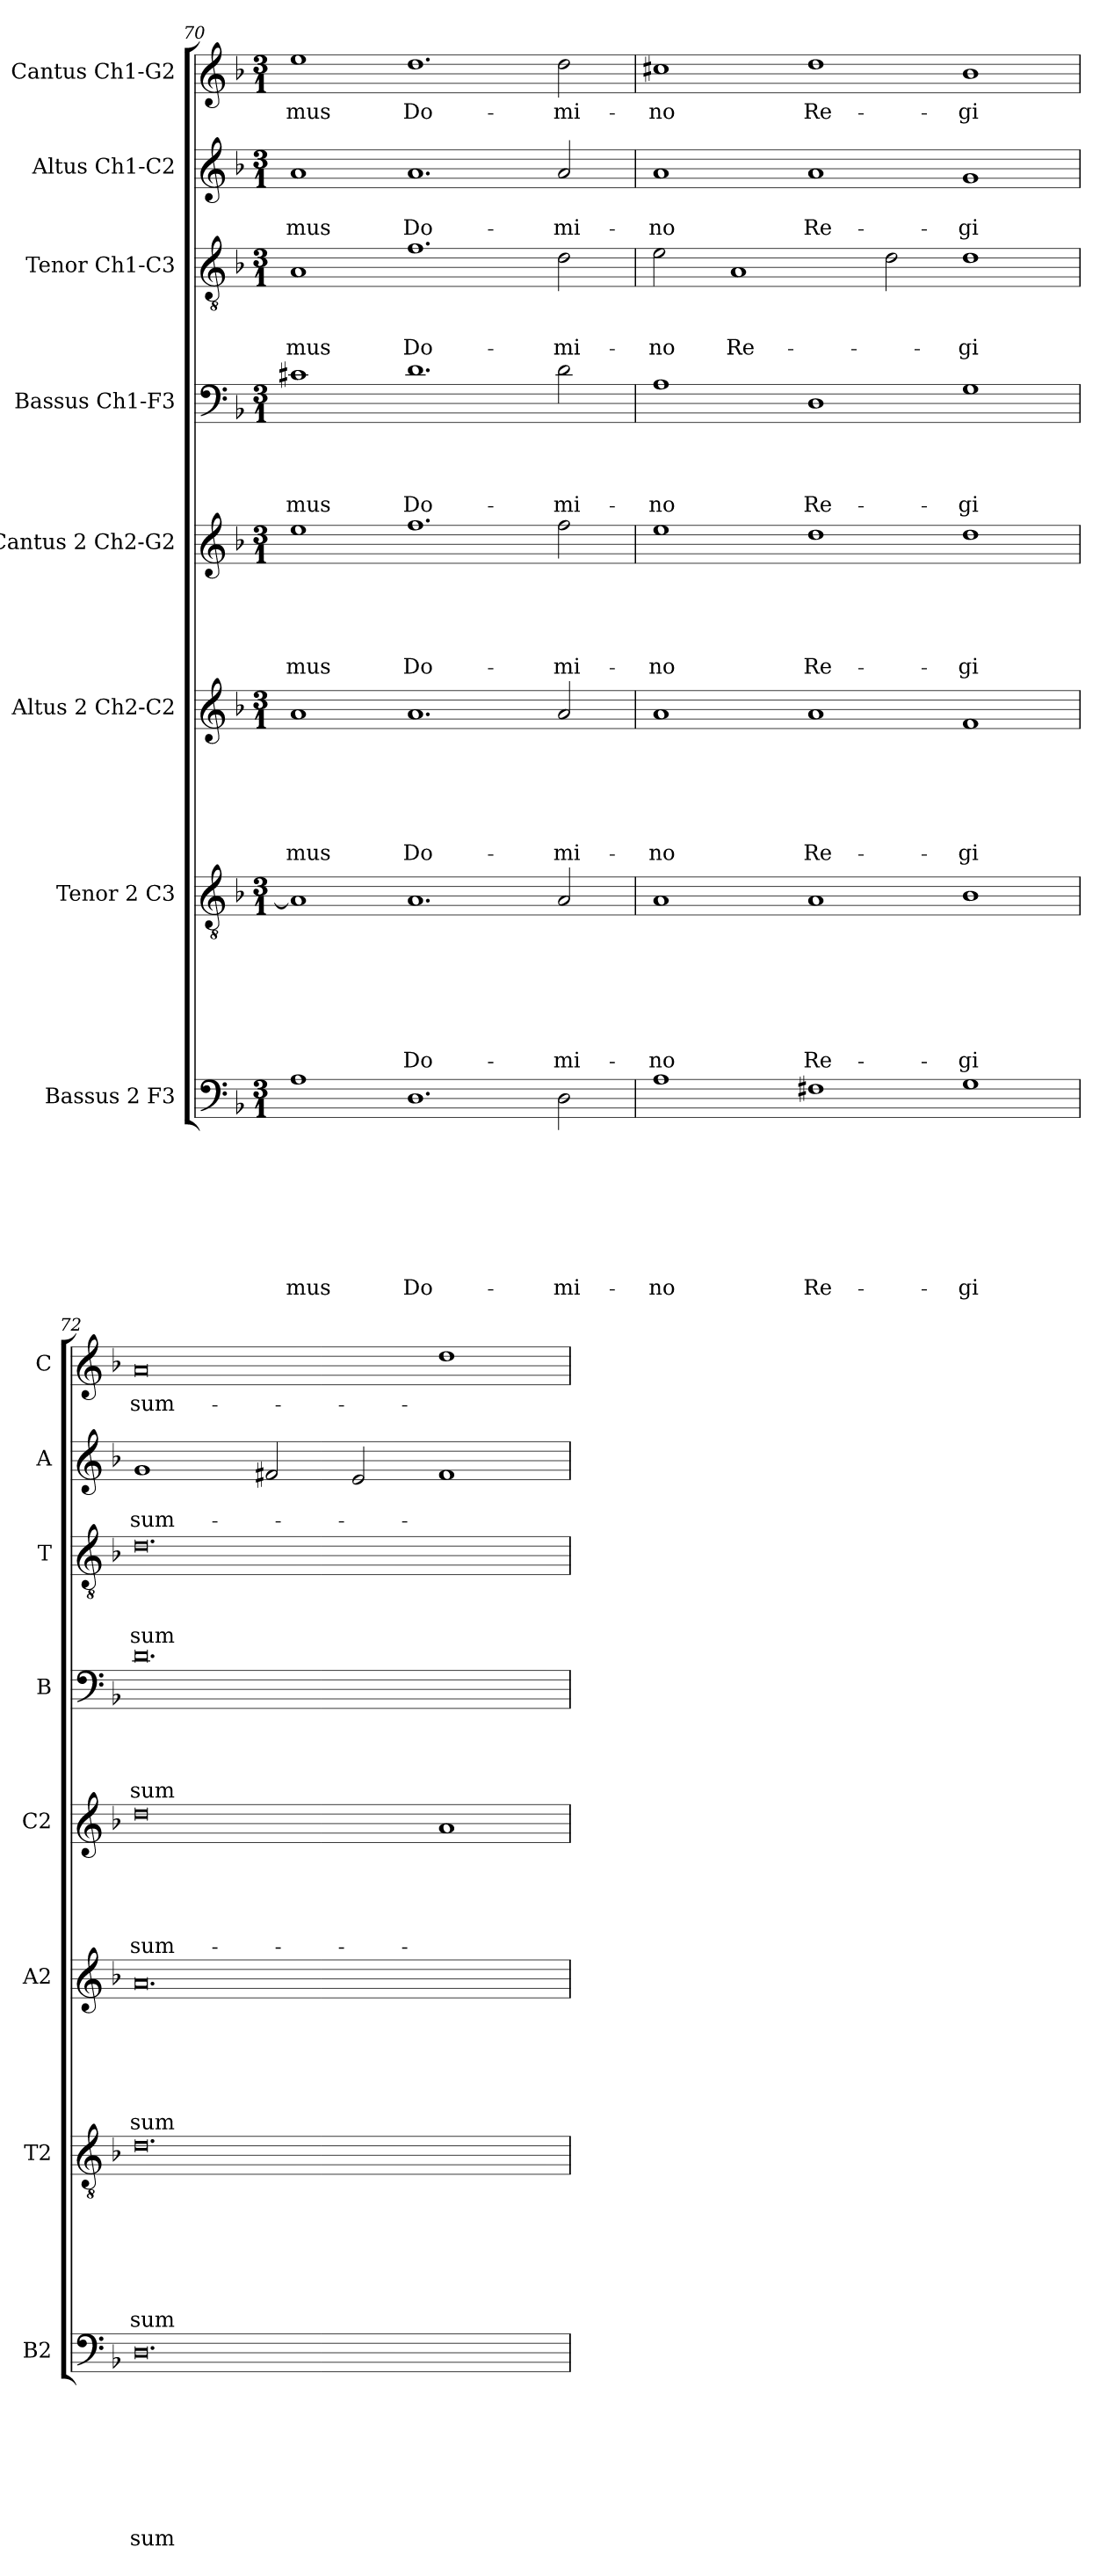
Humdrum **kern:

**kern	**text	**text	**text	**text	**text	**text	**text	**text	**kern	**text	**text	**text	**text	**text	**text	**text	**kern	**text	**text	**text	**text	**text	**text	**kern	**text	**text	**text	**text	**text	**kern	**text	**text	**text	**text	**kern	**text	**text	**text	**kern	**text	**text	**kern	**text
*part8	*part8	*part8	*part8	*part8	*part8	*part8	*part8	*part8	*part7	*part7	*part7	*part7	*part7	*part7	*part7	*part7	*part6	*part6	*part6	*part6	*part6	*part6	*part6	*part5	*part5	*part5	*part5	*part5	*part5	*part4	*part4	*part4	*part4	*part4	*part3	*part3	*part3	*part3	*part2	*part2	*part2	*part1	*part1
*staff8	*staff8	*staff8	*staff8	*staff8	*staff8	*staff8	*staff8	*staff8	*staff7	*staff7	*staff7	*staff7	*staff7	*staff7	*staff7	*staff7	*staff6	*staff6	*staff6	*staff6	*staff6	*staff6	*staff6	*staff5	*staff5	*staff5	*staff5	*staff5	*staff5	*staff4	*staff4	*staff4	*staff4	*staff4	*staff3	*staff3	*staff3	*staff3	*staff2	*staff2	*staff2	*staff1	*staff1
*I"Bassus 2 F3	*	*	*	*	*	*	*	*	*I"Tenor 2 C3	*	*	*	*	*	*	*	*I"Altus 2 Ch2-C2	*	*	*	*	*	*	*I"Cantus 2 Ch2-G2	*	*	*	*	*	*I"Bassus  Ch1-F3	*	*	*	*	*I"Tenor Ch1-C3	*	*	*	*I"Altus  Ch1-C2	*	*	*I"Cantus Ch1-G2	*
*I'B2	*	*	*	*	*	*	*	*	*I'T2	*	*	*	*	*	*	*	*I'A2	*	*	*	*	*	*	*I'C2	*	*	*	*	*	*I'B	*	*	*	*	*I'T	*	*	*	*I'A	*	*	*I'C	*
*clefF4	*	*	*	*	*	*	*	*	*clefGv2	*	*	*	*	*	*	*	*clefG2	*	*	*	*	*	*	*clefG2	*	*	*	*	*	*clefF4	*	*	*	*	*clefGv2	*	*	*	*clefG2	*	*	*clefG2	*
*k[b-]	*	*	*	*	*	*	*	*	*k[b-]	*	*	*	*	*	*	*	*k[b-]	*	*	*	*	*	*	*k[b-]	*	*	*	*	*	*k[b-]	*	*	*	*	*k[b-]	*	*	*	*k[b-]	*	*	*k[b-]	*
*F:	*	*	*	*	*	*	*	*	*F:	*	*	*	*	*	*	*	*F:	*	*	*	*	*	*	*F:	*	*	*	*	*	*F:	*	*	*	*	*F:	*	*	*	*F:	*	*	*F:	*
*M3/1	*	*	*	*	*	*	*	*	*M3/1	*	*	*	*	*	*	*	*M3/1	*	*	*	*	*	*	*M3/1	*	*	*	*	*	*M3/1	*	*	*	*	*M3/1	*	*	*	*M3/1	*	*	*M3/1	*
=70	=70	=70	=70	=70	=70	=70	=70	=70	=70	=70	=70	=70	=70	=70	=70	=70	=70	=70	=70	=70	=70	=70	=70	=70	=70	=70	=70	=70	=70	=70	=70	=70	=70	=70	=70	=70	=70	=70	=70	=70	=70	=70	=70
!	!	!	!	!	!	!	!	!LO:LY:b	!	!	!	!	!	!	!	!	!	!	!	!	!	!	!LO:LY:b	!	!	!	!	!	!LO:LY:b	!	!	!	!	!LO:LY:b	!	!	!	!LO:LY:b	!	!	!LO:LY:b	!	!LO:LY:b
1A	.	.	.	.	.	.	.	-mus	1A]	.	.	.	.	.	.	.	1a	.	.	.	.	.	-mus	1ee	.	.	.	.	-mus	1c#X	.	.	.	-mus	1A	.	.	-mus	1a	.	-mus	1ee	-mus
!	!	!	!	!	!	!	!	!LO:LY:b	!	!	!	!	!	!	!	!LO:LY:b	!	!	!	!	!	!	!LO:LY:b	!	!	!	!	!	!LO:LY:b	!	!	!	!	!LO:LY:b	!	!	!	!LO:LY:b	!	!	!LO:LY:b	!	!LO:LY:b
1.D	.	.	.	.	.	.	.	Do-	1.A	.	.	.	.	.	.	Do-	1.a	.	.	.	.	.	Do-	1.ff	.	.	.	.	Do-	1.d	.	.	.	Do-	1.f	.	.	Do-	1.a	.	Do-	1.dd	Do-
!	!	!	!	!	!	!	!	!LO:LY:b	!	!	!	!	!	!	!	!LO:LY:b	!	!	!	!	!	!	!LO:LY:b	!	!	!	!	!	!LO:LY:b	!	!	!	!	!LO:LY:b	!	!	!	!LO:LY:b	!	!	!LO:LY:b	!	!LO:LY:b
2D\	.	.	.	.	.	.	.	-mi-	2A/	.	.	.	.	.	.	-mi-	2a/	.	.	.	.	.	-mi-	2ff\	.	.	.	.	-mi-	2d\	.	.	.	-mi-	2d\	.	.	-mi-	2a/	.	-mi-	2dd\	-mi-
=71	=71	=71	=71	=71	=71	=71	=71	=71	=71	=71	=71	=71	=71	=71	=71	=71	=71	=71	=71	=71	=71	=71	=71	=71	=71	=71	=71	=71	=71	=71	=71	=71	=71	=71	=71	=71	=71	=71	=71	=71	=71	=71	=71
!	!	!	!	!	!	!	!	!LO:LY:b	!	!	!	!	!	!	!	!LO:LY:b	!	!	!	!	!	!	!LO:LY:b	!	!	!	!	!	!LO:LY:b	!	!	!	!	!LO:LY:b	!	!	!	!LO:LY:b	!	!	!LO:LY:b	!	!LO:LY:b
1A	.	.	.	.	.	.	.	-no	1A	.	.	.	.	.	.	-no	1a	.	.	.	.	.	-no	1ee	.	.	.	.	-no	1A	.	.	.	-no	2e\	.	.	-no	1a	.	-no	1cc#X	-no
!	!	!	!	!	!	!	!	!	!	!	!	!	!	!	!	!	!	!	!	!	!	!	!	!	!	!	!	!	!	!	!	!	!	!	!	!	!	!LO:LY:b	!	!	!	!	!
.	.	.	.	.	.	.	.	.	.	.	.	.	.	.	.	.	.	.	.	.	.	.	.	.	.	.	.	.	.	.	.	.	.	.	1A	.	.	Re-	.	.	.	.	.
!	!	!	!	!	!	!	!	!LO:LY:b	!	!	!	!	!	!	!	!LO:LY:b	!	!	!	!	!	!	!LO:LY:b	!	!	!	!	!	!LO:LY:b	!	!	!	!	!LO:LY:b	!	!	!	!	!	!	!LO:LY:b	!	!LO:LY:b
1F#X	.	.	.	.	.	.	.	Re-	1A	.	.	.	.	.	.	Re-	1a	.	.	.	.	.	Re-	1dd	.	.	.	.	Re-	1D	.	.	.	Re-	.	.	.	.	1a	.	Re-	1dd	Re-
.	.	.	.	.	.	.	.	.	.	.	.	.	.	.	.	.	.	.	.	.	.	.	.	.	.	.	.	.	.	.	.	.	.	.	2d\	.	.	.	.	.	.	.	.
!	!	!	!	!	!	!	!	!LO:LY:b	!	!	!	!	!	!	!	!LO:LY:b	!	!	!	!	!	!	!LO:LY:b	!	!	!	!	!	!LO:LY:b	!	!	!	!	!LO:LY:b	!	!	!	!LO:LY:b	!	!	!LO:LY:b	!	!LO:LY:b
1G	.	.	.	.	.	.	.	-gi	1B-	.	.	.	.	.	.	-gi	1f	.	.	.	.	.	-gi	1dd	.	.	.	.	-gi	1G	.	.	.	-gi	1d	.	.	-gi	1g	.	-gi	1b-	-gi
=72	=72	=72	=72	=72	=72	=72	=72	=72	=72	=72	=72	=72	=72	=72	=72	=72	=72	=72	=72	=72	=72	=72	=72	=72	=72	=72	=72	=72	=72	=72	=72	=72	=72	=72	=72	=72	=72	=72	=72	=72	=72	=72	=72
!	!	!	!	!	!	!	!	!LO:LY:b	!	!	!	!	!	!	!	!LO:LY:b	!	!	!	!	!	!	!LO:LY:b	!	!	!	!	!	!LO:LY:b	!	!	!	!	!LO:LY:b	!	!	!	!LO:LY:b	!	!	!LO:LY:b	!	!LO:LY:b
0.D	.	.	.	.	.	.	.	sum-	0.d	.	.	.	.	.	.	sum-	0.a	.	.	.	.	.	sum-	0dd	.	.	.	.	sum-	0.d	.	.	.	sum-	0.d	.	.	sum-	1g	.	sum-	0a	sum-
.	.	.	.	.	.	.	.	.	.	.	.	.	.	.	.	.	.	.	.	.	.	.	.	.	.	.	.	.	.	.	.	.	.	.	.	.	.	.	2f#X/	.	.	.	.
.	.	.	.	.	.	.	.	.	.	.	.	.	.	.	.	.	.	.	.	.	.	.	.	.	.	.	.	.	.	.	.	.	.	.	.	.	.	.	2e/	.	.	.	.
.	.	.	.	.	.	.	.	.	.	.	.	.	.	.	.	.	.	.	.	.	.	.	.	1a	.	.	.	.	.	.	.	.	.	.	.	.	.	.	1f#	.	.	1dd	.
=	=	=	=	=	=	=	=	=	=	=	=	=	=	=	=	=	=	=	=	=	=	=	=	=	=	=	=	=	=	=	=	=	=	=	=	=	=	=	=	=	=	=	=
*-	*-	*-	*-	*-	*-	*-	*-	*-	*-	*-	*-	*-	*-	*-	*-	*-	*-	*-	*-	*-	*-	*-	*-	*-	*-	*-	*-	*-	*-	*-	*-	*-	*-	*-	*-	*-	*-	*-	*-	*-	*-	*-	*-
